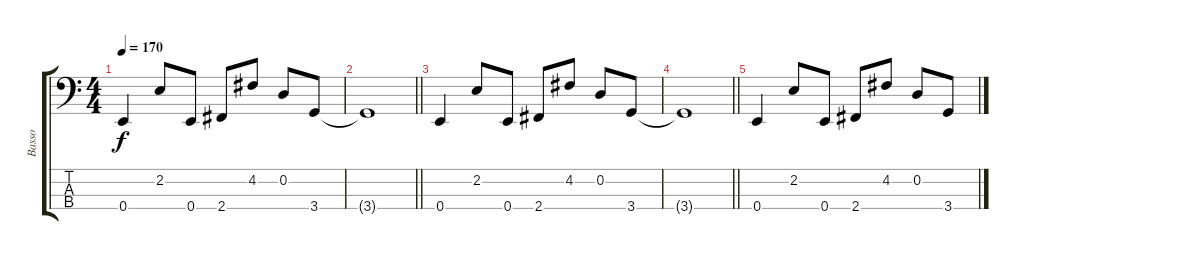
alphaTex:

\track ("Basso" "Basso") {instrument electricbasspick}
\staff {score tabs}
\tuning (G2 D2 A1 E1) {hide}
\ts (4 4)
\tempo 170
\clef f4
\ks c
0.4.4{dy f} 2.2.8 0.4.8 2.4.8 4.2.8 0.2.8 3.4.8 |
\barLineRight lightlight
3.4{t}.1 |
0.4.4 2.2.8 0.4.8 2.4.8 4.2.8 0.2.8 3.4.8 |
\barLineRight lightlight
3.4{t}.1 |
0.4.4 2.2.8 0.4.8 2.4.8 4.2.8 0.2.8 3.4.8
